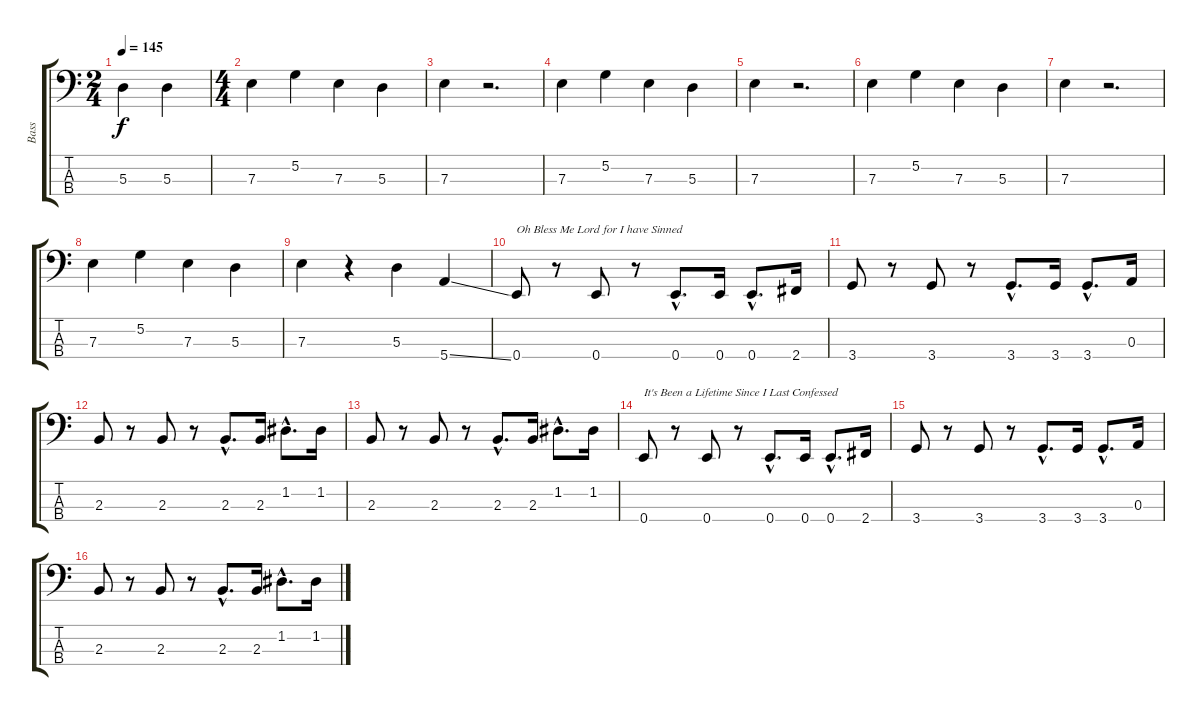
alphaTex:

\track ("Bass" "Bass") {instrument electricbasspick}
\staff {score tabs}
\tuning (G2 D2 A1 E1) {hide}
\ts (2 4)
\tempo 145
\clef f4
\ks c
5.3.4{dy f} 5.3.4 |
\ts (4 4)
7.3.4 5.2.4 7.3.4 5.3.4 |
7.3.4 r.2{d} |
7.3.4 5.2.4 7.3.4 5.3.4 |
7.3.4 r.2{d} |
7.3.4 5.2.4 7.3.4 5.3.4 |
7.3.4 r.2{d} |
7.3.4 5.2.4 7.3.4 5.3.4 |
7.3.4 r.4 5.3.4 5.4{ss}.4 |
0.4.8{txt "Oh Bless Me Lord for I have Sinned"} r.8 0.4.8 r.8 0.4{hac}.8{d} 0.4.16 0.4{hac}.8{d} 2.4.16 |
3.4.8 r.8 3.4.8 r.8 3.4{hac}.8{d} 3.4.16 3.4{hac}.8{d} 0.3.16 |
2.3.8 r.8 2.3.8 r.8 2.3{hac}.8{d} 2.3.16 1.2{hac}.8{d} 1.2.16 |
2.3.8 r.8 2.3.8 r.8 2.3{hac}.8{d} 2.3.16 1.2{hac}.8{d} 1.2.16 |
0.4.8{txt "It's Been a Lifetime Since I Last Confessed"} r.8 0.4.8 r.8 0.4{hac}.8{d} 0.4.16 0.4{hac}.8{d} 2.4.16 |
3.4.8 r.8 3.4.8 r.8 3.4{hac}.8{d} 3.4.16 3.4{hac}.8{d} 0.3.16 |
2.3.8 r.8 2.3.8 r.8 2.3{hac}.8{d} 2.3.16 1.2{hac}.8{d} 1.2.16
